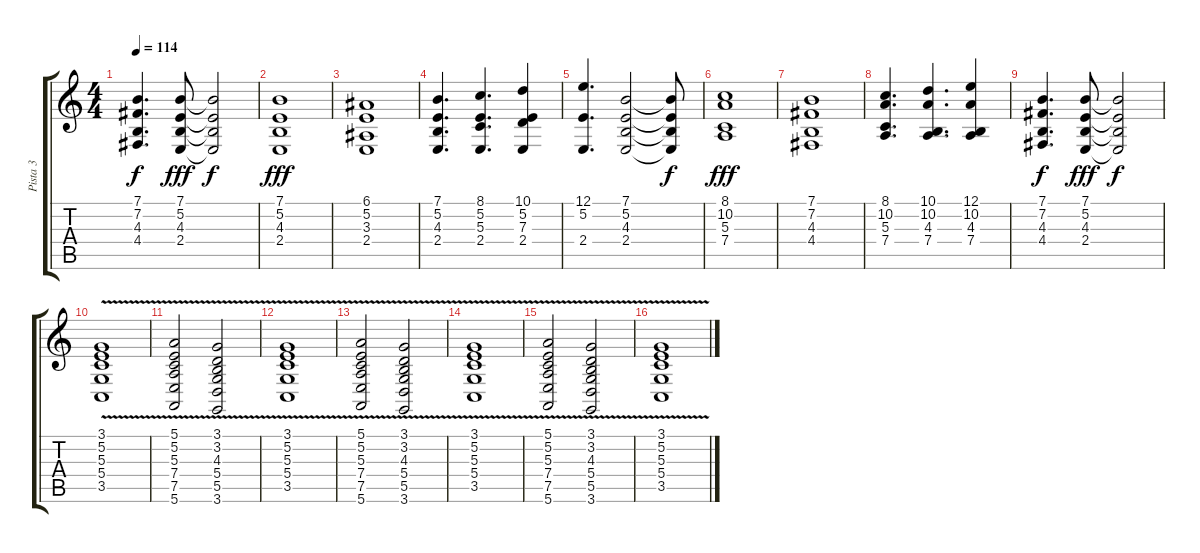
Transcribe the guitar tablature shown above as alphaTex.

\track ("Pista 3" "Pista 3") {instrument choiraahs}
\staff {score tabs}
\tuning (E4 B3 G3 D3 A2 E2) {hide}
\ts (4 4)
\tempo 114
\clef g2
\ks c
(7.1 7.2 4.3 4.4).4{d dy f} (7.1 5.2 4.3 2.4).8{dy fff} (7.1{t} 5.2{t} 4.3{t} 2.4{t}).2{dy f} |
(7.1 5.2 4.3 2.4).1{dy fff} |
(6.1 5.2 3.3 2.4).1 |
(7.1 5.2 4.3 2.4).4{d} (8.1 5.2 5.3 2.4).4{d} (10.1 5.2 7.3 2.4).4 |
(12.1 5.2 2.4).4{d} (7.1 5.2 4.3 2.4).2 (7.1{t} 5.2{t} 4.3{t} 2.4{t}).8{dy f} |
(8.1 10.2 5.3 7.4).1{dy fff} |
(7.1 7.2 4.3 4.4).1 |
(8.1 10.2 5.3 7.4).4{d} (10.1 10.2 4.3 7.4).4{d} (12.1 10.2 4.3 7.4).4 |
(7.1 7.2 4.3 4.4).4{d dy f} (7.1 5.2 4.3 2.4).8{dy fff} (7.1{t} 5.2{t} 4.3{t} 2.4{t}).2{dy f} |
(3.1{v} 5.2{v} 5.3{v} 5.4{v} 3.5{v}).1{volume 7} |
(5.1{v} 5.2{v} 5.3{v} 7.4{v} 7.5{v} 5.6).2 (3.1{v} 3.2{v} 4.3{v} 5.4{v} 5.5{v} 3.6{v}).2 |
(3.1{v} 5.2{v} 5.3{v} 5.4{v} 3.5{v}).1 |
(5.1{v} 5.2{v} 5.3{v} 7.4{v} 7.5{v} 5.6).2 (3.1{v} 3.2{v} 4.3{v} 5.4{v} 5.5{v} 3.6{v}).2 |
(3.1{v} 5.2{v} 5.3{v} 5.4{v} 3.5{v}).1 |
(5.1{v} 5.2{v} 5.3{v} 7.4{v} 7.5{v} 5.6).2 (3.1{v} 3.2{v} 4.3{v} 5.4{v} 5.5{v} 3.6{v}).2 |
(3.1{v} 5.2{v} 5.3{v} 5.4{v} 3.5{v}).1
